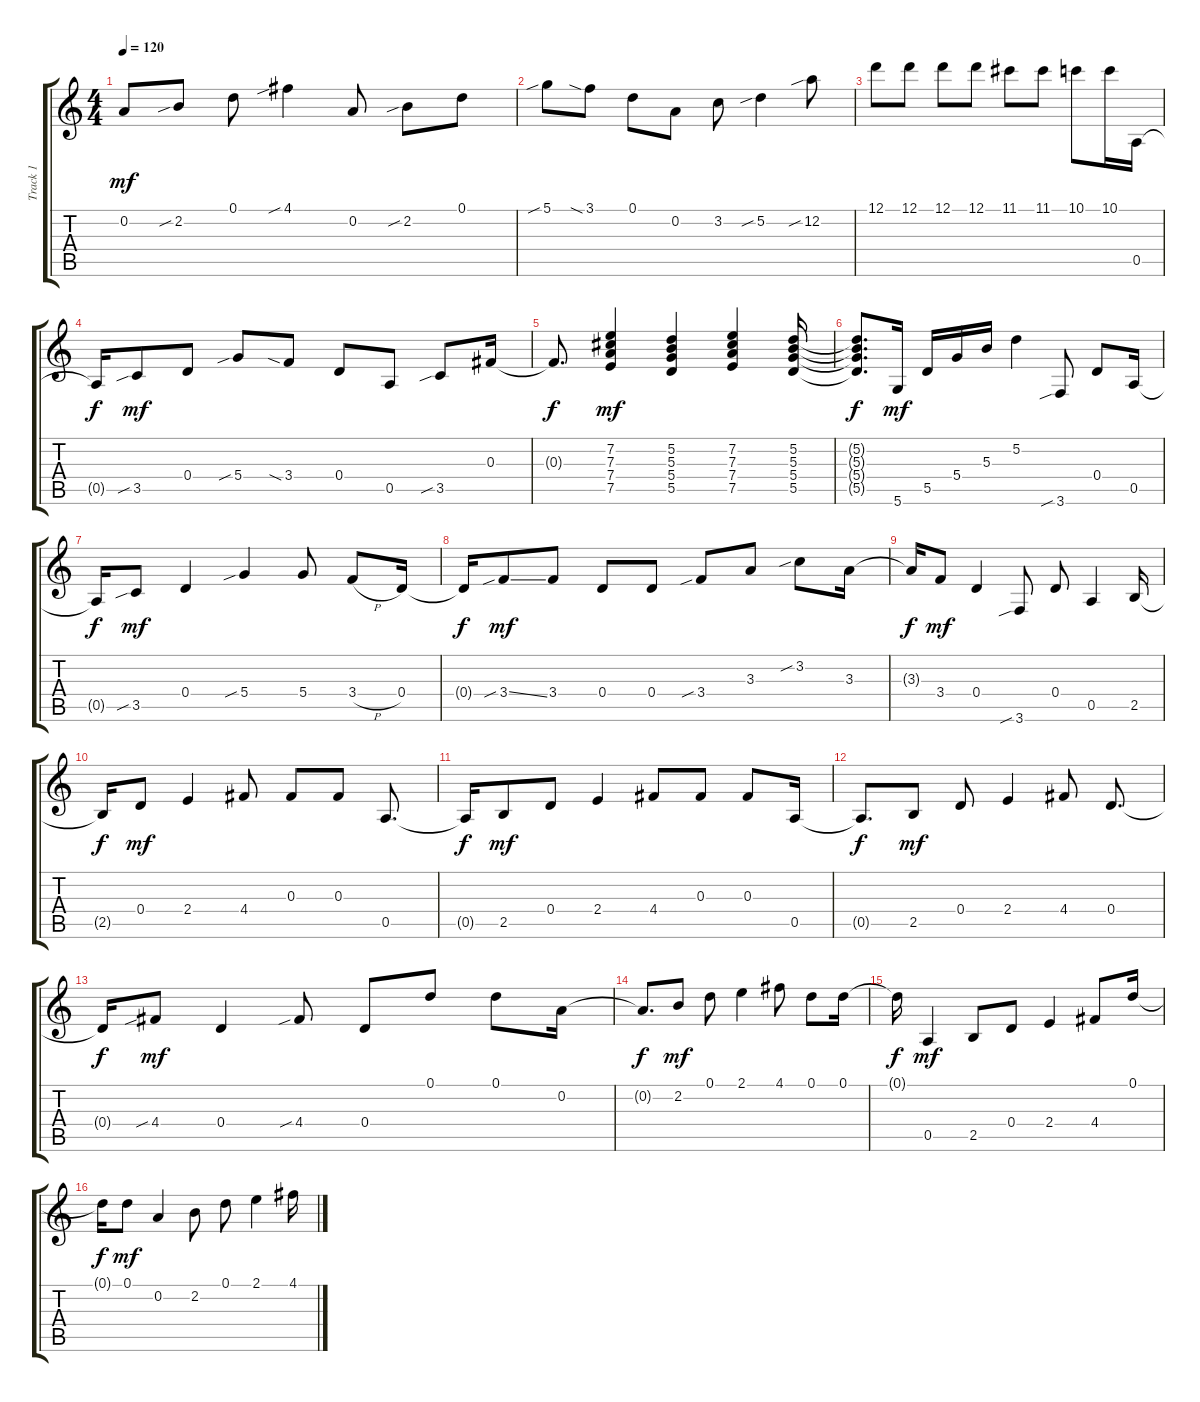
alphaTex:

\track ("Track 1" "Track 1") {instrument acousticguitarsteel}
\staff {score tabs}
\tuning (D4 A3 Gb3 D3 A2 D2) {hide}
\ts (4 4)
\tempo 120
\clef g2
\ks c
0.2.8{dy mf} 2.2{sib}.8 0.1.8 4.1{sib}.4 0.2.8 2.2{sib}.8 0.1.8 |
5.1{sib}.8 3.1{sia}.8 0.1.8 0.2.8 3.2.8 5.2{sib}.4 12.2{sib}.8 |
12.1.8 12.1.8 12.1.8 12.1.8 11.1.8 11.1.8 10.1.8 10.1.16 0.5.16 |
0.5{t}.16{dy f} 3.5{sib}.8{dy mf} 0.4.8 5.4{sib}.8 3.4{sia}.8 0.4.8 0.5.8 3.5{sib}.8 0.3.16 |
0.3{t}.8{d dy f} (7.2 7.3 7.4 7.5).4{dy mf} (5.2 5.3 5.4 5.5).4 (7.2 7.3 7.4 7.5).4 (5.2 5.3 5.4 5.5).16 |
(5.2{t} 5.3{t} 5.4{t} 5.5{t}).8{d dy f} 5.6.16{dy mf} 5.5.16 5.4.16 5.3.16 5.2.4 3.6{sib}.8 0.4.8 0.5.16 |
0.5{t}.16{dy f} 3.5{sib}.8{dy mf} 0.4.4 5.4{sib}.4 5.4.8 3.4{h}.8 0.4.16 |
0.4{t}.16{dy f} 3.4{sib ss}.8{dy mf} 3.4.8 0.4.8 0.4.8 3.4{sib}.8 3.3.8 3.2{sib}.8 3.3.16 |
3.3{t}.16{dy f} 3.4.8{dy mf} 0.4.4 3.6{sib}.8 0.4.8 0.5.4 2.5.16 |
2.5{t}.16{dy f} 0.4.8{dy mf} 2.4.4 4.4.8 0.3.8 0.3.8 0.5.8{d} |
0.5{t}.16{dy f} 2.5.8{dy mf} 0.4.8 2.4.4 4.4.8 0.3.8 0.3.8 0.5.16 |
0.5{t}.8{d dy f} 2.5.8{dy mf} 0.4.8 2.4.4 4.4.8 0.4.8{d} |
0.4{t}.16{dy f} 4.4{sib}.8{dy mf} 0.4.4 4.4{sib}.8 0.4.8 0.1.8 0.1.8 0.2.16 |
0.2{t}.8{d dy f} 2.2.8{dy mf} 0.1.8 2.1.4 4.1.8 0.1.8 0.1.16 |
0.1{t}.16{dy f} 0.5.4{dy mf} 2.5.8 0.4.8 2.4.4 4.4.8 0.1.16 |
0.1{t}.16{dy f} 0.1.8{dy mf} 0.2.4 2.2.8 0.1.8 2.1.4 4.1.16
